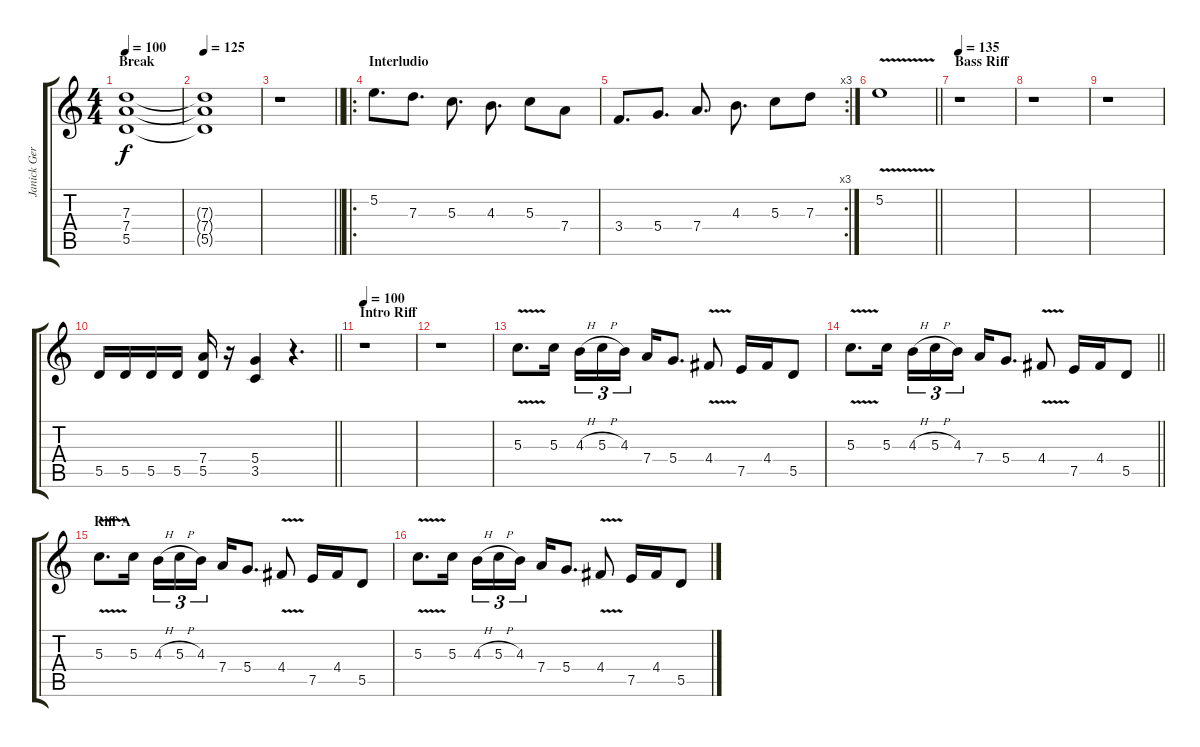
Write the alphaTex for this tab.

\track ("Janick Gers" "Janick Ger") {instrument distortionguitar}
\staff {score tabs}
\tuning (E4 B3 G3 D3 A2 E2) {hide}
\ts (4 4)
\section ("" "Break")
\tempo 100
\clef g2
\ks c
(7.3 7.4 5.5).1{dy f volume 5} |
\tempo 125
(7.3{t} 7.4{t} 5.5{t}).1 |
\barLineRight lightlight
r.1 |
\ro
\section ("" "Interludio")
5.2.8{d volume 11} 7.3.8{d} 5.3.8{d} 4.3.8{d} 5.3.8 7.4.8 |
\rc 3
3.4.8{d} 5.4.8{d} 7.4.8{d} 4.3.8{d} 5.3.8 7.3.8 |
\barLineRight lightlight
5.2{v}.1 |
\section ("" "Bass Riff")
\tempo 135
r.1 |
r.1 |
r.1 |
\barLineRight lightlight
5.5.16 5.5.16 5.5.16 5.5.16 (7.4 5.5).16 r.16 (5.4 3.5).4 r.4{d} |
\section ("" "Intro Riff")
\tempo 100
r.1 |
r.1 |
5.3{v}.8{d} 5.3.16 4.3{h}.16{tu (3 2)} 5.3{h}.16{tu (3 2)} 4.3.16{tu (3 2) beam splitsecondary} 7.4.16 5.4.8{d} 4.4{v}.8 7.5.16 4.4.16 5.5.8 |
\barLineRight lightlight
5.3{v}.8{d} 5.3.16 4.3{h}.16{tu (3 2)} 5.3{h}.16{tu (3 2)} 4.3.16{tu (3 2) beam splitsecondary} 7.4.16 5.4.8{d} 4.4{v}.8 7.5.16 4.4.16 5.5.8 |
\section ("" "Riff A")
5.3{v}.8{d} 5.3.16 4.3{h}.16{tu (3 2)} 5.3{h}.16{tu (3 2)} 4.3.16{tu (3 2) beam splitsecondary} 7.4.16 5.4.8{d} 4.4{v}.8 7.5.16 4.4.16 5.5.8 |
5.3{v}.8{d} 5.3.16 4.3{h}.16{tu (3 2)} 5.3{h}.16{tu (3 2)} 4.3.16{tu (3 2) beam splitsecondary} 7.4.16 5.4.8{d} 4.4{v}.8 7.5.16 4.4.16 5.5.8
